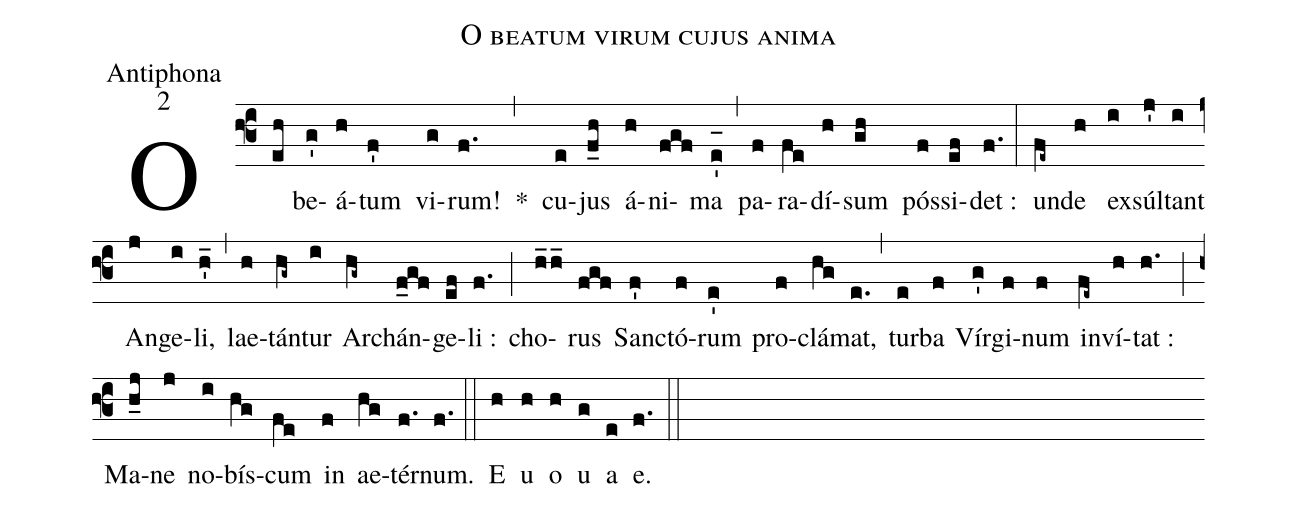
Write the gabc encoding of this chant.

name:O beatum virum cujus anima;
office-part:Antiphona;
mode:2;
%%
(f3) O(eh) be(g')á(h)tum(f') vi(g)rum!(f.) *(,) cu(e)jus(f_h) á(h)ni(fgf)ma(e'_[oh:h]) (,) pa(f)ra(fe)dí(h)sum(gh) pós(f)si(ef)det :(f.) (:) un(fe~)de(h) ex(i)súl(j')tant(i) An(j)ge(i)li,(h'_) (,) lae(h)tán(hg~)tur(i) Ar(hg~)chán(f_gf)ge(ef)li :(f.) (;) cho(h_2h_)rus(fgf) San(f')ctó(f)rum(e') pro(f)clá(hg)mat,(e.) (,) tur(e)ba(f) Vír(g')gi(f)num(f) in(fe~)ví(h)tat :(h.) (;) Ma(h_j)ne(j) no(i)bís(hg)cum(fe) in(f) ae(hg)tér(f.)num.(f.) (::) <eu>E(h) u(h) o(h) u(g) a(e) e.</eu>(f.) (::)
